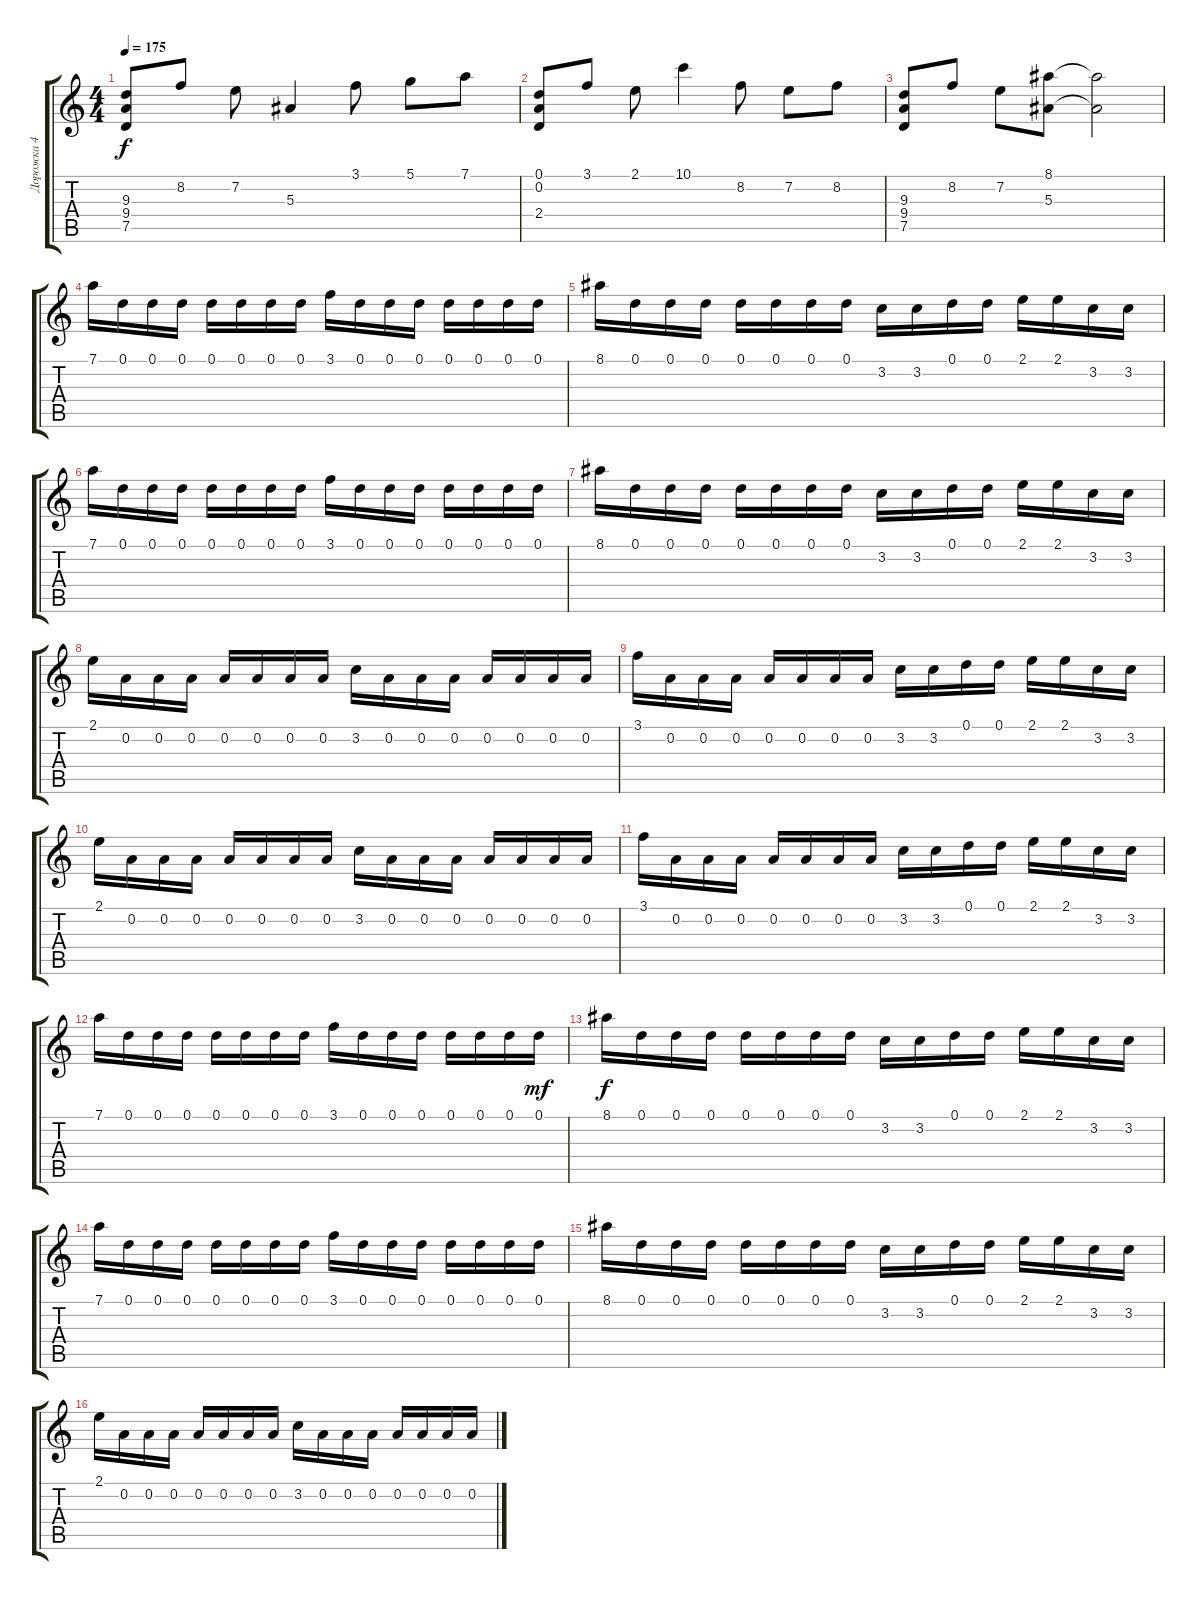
\track ("Дорожка 4" "Дорожка 4") {instrument distortionguitar}
\staff {score tabs}
\tuning (D4 A3 F3 C3 G2 D2) {hide}
\ts (4 4)
\tempo 175
\clef g2
\ks c
(9.3 9.4 7.5).8{dy f} 8.2.8 7.2.8 5.3.4 3.1.8 5.1.8 7.1.8 |
(0.1 0.2 2.4).8 3.1.8 2.1.8 10.1.4 8.2.8 7.2.8 8.2.8 |
(9.3 9.4 7.5).8 8.2.8 7.2.8 (8.1 5.3).8 (8.1{t} 5.3{t}).2 |
7.1.16 0.1.16 0.1.16 0.1.16 0.1.16 0.1.16 0.1.16 0.1.16 3.1.16 0.1.16 0.1.16 0.1.16 0.1.16 0.1.16 0.1.16 0.1.16 |
8.1.16 0.1.16 0.1.16 0.1.16 0.1.16 0.1.16 0.1.16 0.1.16 3.2.16 3.2.16 0.1.16 0.1.16 2.1.16 2.1.16 3.2.16 3.2.16 |
7.1.16 0.1.16 0.1.16 0.1.16 0.1.16 0.1.16 0.1.16 0.1.16 3.1.16 0.1.16 0.1.16 0.1.16 0.1.16 0.1.16 0.1.16 0.1.16 |
8.1.16 0.1.16 0.1.16 0.1.16 0.1.16 0.1.16 0.1.16 0.1.16 3.2.16 3.2.16 0.1.16 0.1.16 2.1.16 2.1.16 3.2.16 3.2.16 |
2.1.16 0.2.16 0.2.16 0.2.16 0.2.16 0.2.16 0.2.16 0.2.16 3.2.16 0.2.16 0.2.16 0.2.16 0.2.16 0.2.16 0.2.16 0.2.16 |
3.1.16 0.2.16 0.2.16 0.2.16 0.2.16 0.2.16 0.2.16 0.2.16 3.2.16 3.2.16 0.1.16 0.1.16 2.1.16 2.1.16 3.2.16 3.2.16 |
2.1.16 0.2.16 0.2.16 0.2.16 0.2.16 0.2.16 0.2.16 0.2.16 3.2.16 0.2.16 0.2.16 0.2.16 0.2.16 0.2.16 0.2.16 0.2.16 |
3.1.16 0.2.16 0.2.16 0.2.16 0.2.16 0.2.16 0.2.16 0.2.16 3.2.16 3.2.16 0.1.16 0.1.16 2.1.16 2.1.16 3.2.16 3.2.16 |
7.1.16 0.1.16 0.1.16 0.1.16 0.1.16 0.1.16 0.1.16 0.1.16 3.1.16 0.1.16 0.1.16 0.1.16 0.1.16 0.1.16 0.1.16 0.1.16{dy mf} |
8.1.16{dy f} 0.1.16 0.1.16 0.1.16 0.1.16 0.1.16 0.1.16 0.1.16 3.2.16 3.2.16 0.1.16 0.1.16 2.1.16 2.1.16 3.2.16 3.2.16 |
7.1.16 0.1.16 0.1.16 0.1.16 0.1.16 0.1.16 0.1.16 0.1.16 3.1.16 0.1.16 0.1.16 0.1.16 0.1.16 0.1.16 0.1.16 0.1.16 |
8.1.16 0.1.16 0.1.16 0.1.16 0.1.16 0.1.16 0.1.16 0.1.16 3.2.16 3.2.16 0.1.16 0.1.16 2.1.16 2.1.16 3.2.16 3.2.16 |
2.1.16 0.2.16 0.2.16 0.2.16 0.2.16 0.2.16 0.2.16 0.2.16 3.2.16 0.2.16 0.2.16 0.2.16 0.2.16 0.2.16 0.2.16 0.2.16
